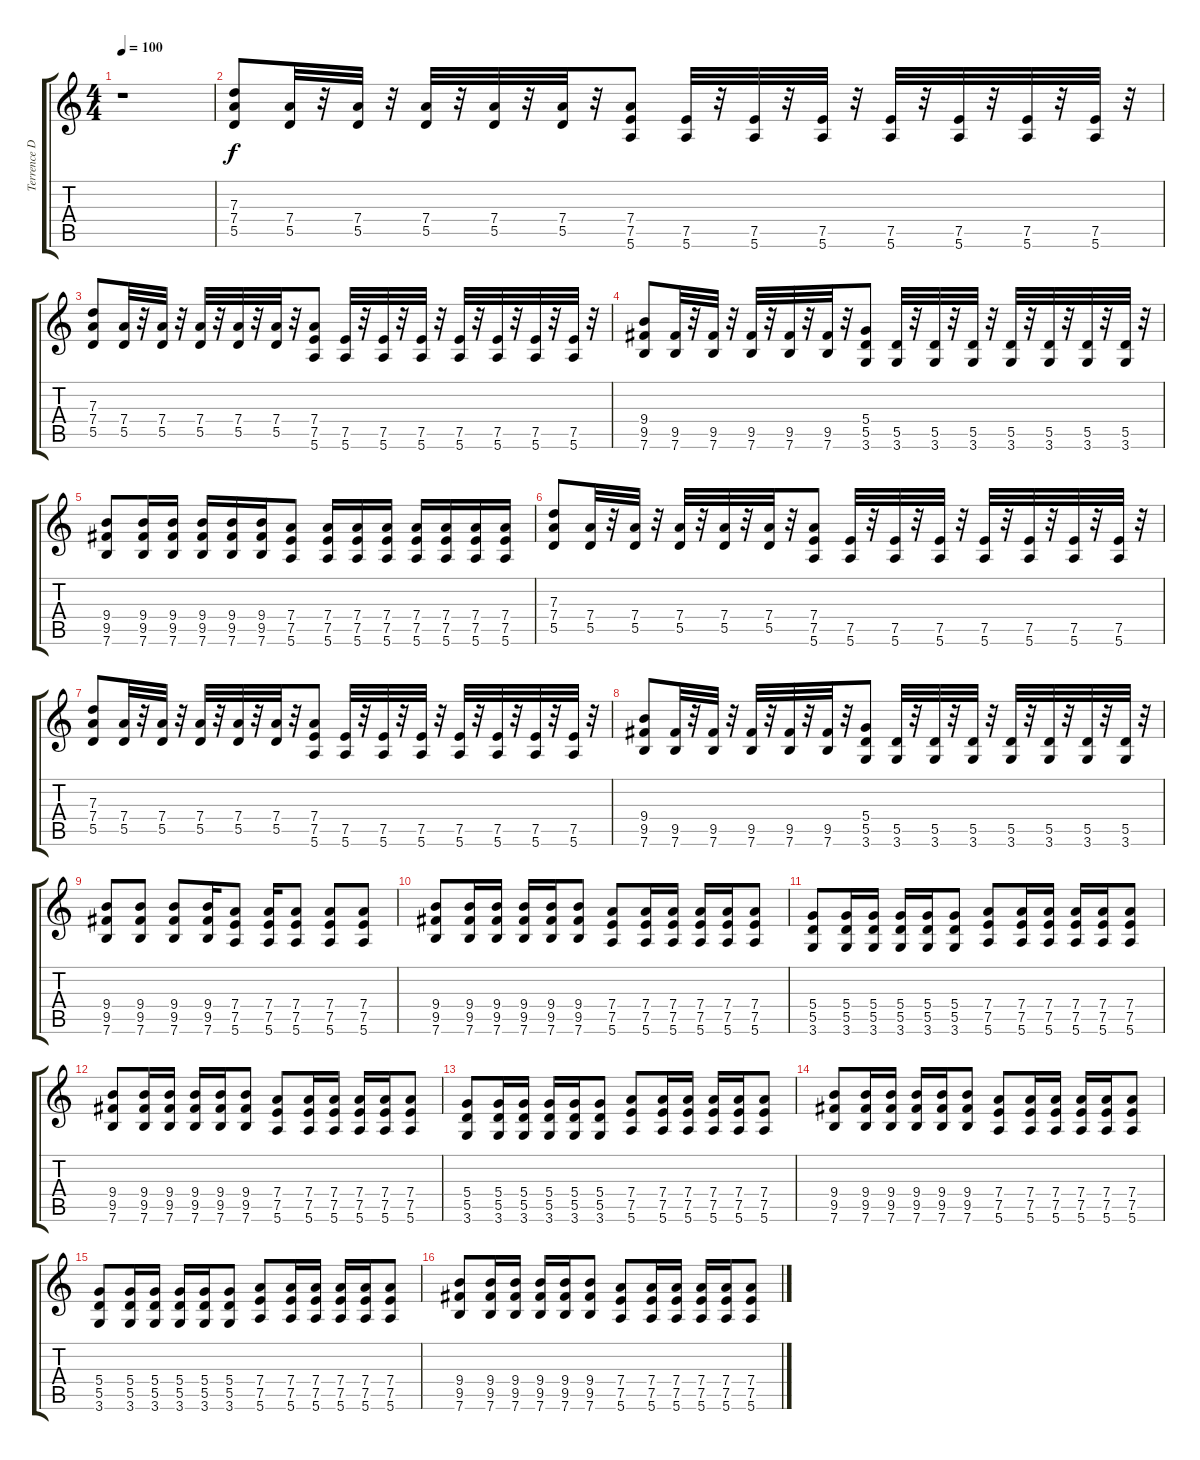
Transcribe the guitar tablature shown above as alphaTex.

\track ("Terrence Dist." "Terrence D") {instrument distortionguitar}
\staff {score tabs}
\tuning (E4 B3 G3 D3 A2 E2) {hide}
\ts (4 4)
\tempo 100
\clef g2
\ks c
r.1{dy f instrument distortionguitar} |
(7.3 7.4 5.5).8 (7.4 5.5).32 r.32 (7.4 5.5).32 r.32 (7.4 5.5).32 r.32 (7.4 5.5).32 r.32 (7.4 5.5).32 r.32 (7.4 7.5 5.6).8 (7.5 5.6).32 r.32 (7.5 5.6).32 r.32 (7.5 5.6).32 r.32 (7.5 5.6).32 r.32 (7.5 5.6).32 r.32 (7.5 5.6).32 r.32 (7.5 5.6).32 r.32 |
(7.3 7.4 5.5).8 (7.4 5.5).32 r.32 (7.4 5.5).32 r.32 (7.4 5.5).32 r.32 (7.4 5.5).32 r.32 (7.4 5.5).32 r.32 (7.4 7.5 5.6).8 (7.5 5.6).32 r.32 (7.5 5.6).32 r.32 (7.5 5.6).32 r.32 (7.5 5.6).32 r.32 (7.5 5.6).32 r.32 (7.5 5.6).32 r.32 (7.5 5.6).32 r.32 |
(9.4 9.5 7.6).8 (9.5 7.6).32 r.32 (9.5 7.6).32 r.32 (9.5 7.6).32 r.32 (9.5 7.6).32 r.32 (9.5 7.6).32 r.32 (5.4 5.5 3.6).8 (5.5 3.6).32 r.32 (5.5 3.6).32 r.32 (5.5 3.6).32 r.32 (5.5 3.6).32 r.32 (5.5 3.6).32 r.32 (5.5 3.6).32 r.32 (5.5 3.6).32 r.32 |
(9.4 9.5 7.6).8 (9.4 9.5 7.6).16 (9.4 9.5 7.6).16 (9.4 9.5 7.6).16 (9.4 9.5 7.6).16 (9.4 9.5 7.6).16 (7.4 7.5 5.6).8 (7.4 7.5 5.6).16 (7.4 7.5 5.6).16 (7.4 7.5 5.6).16 (7.4 7.5 5.6).16 (7.4 7.5 5.6).16 (7.4 7.5 5.6).16 (7.4 7.5 5.6).16 |
(7.3 7.4 5.5).8 (7.4 5.5).32 r.32 (7.4 5.5).32 r.32 (7.4 5.5).32 r.32 (7.4 5.5).32 r.32 (7.4 5.5).32 r.32 (7.4 7.5 5.6).8 (7.5 5.6).32 r.32 (7.5 5.6).32 r.32 (7.5 5.6).32 r.32 (7.5 5.6).32 r.32 (7.5 5.6).32 r.32 (7.5 5.6).32 r.32 (7.5 5.6).32 r.32 |
(7.3 7.4 5.5).8 (7.4 5.5).32 r.32 (7.4 5.5).32 r.32 (7.4 5.5).32 r.32 (7.4 5.5).32 r.32 (7.4 5.5).32 r.32 (7.4 7.5 5.6).8 (7.5 5.6).32 r.32 (7.5 5.6).32 r.32 (7.5 5.6).32 r.32 (7.5 5.6).32 r.32 (7.5 5.6).32 r.32 (7.5 5.6).32 r.32 (7.5 5.6).32 r.32 |
(9.4 9.5 7.6).8 (9.5 7.6).32 r.32 (9.5 7.6).32 r.32 (9.5 7.6).32 r.32 (9.5 7.6).32 r.32 (9.5 7.6).32 r.32 (5.4 5.5 3.6).8 (5.5 3.6).32 r.32 (5.5 3.6).32 r.32 (5.5 3.6).32 r.32 (5.5 3.6).32 r.32 (5.5 3.6).32 r.32 (5.5 3.6).32 r.32 (5.5 3.6).32 r.32 |
(9.4 9.5 7.6).8 (9.4 9.5 7.6).8 (9.4 9.5 7.6).8 (9.4 9.5 7.6).16 (7.4 7.5 5.6).8 (7.4 7.5 5.6).16 (7.4 7.5 5.6).8 (7.4 7.5 5.6).8 (7.4 7.5 5.6).8 |
(9.4 9.5 7.6).8 (9.4 9.5 7.6).16 (9.4 9.5 7.6).16 (9.4 9.5 7.6).16 (9.4 9.5 7.6).16 (9.4 9.5 7.6).8 (7.4 7.5 5.6).8 (7.4 7.5 5.6).16 (7.4 7.5 5.6).16 (7.4 7.5 5.6).16 (7.4 7.5 5.6).16 (7.4 7.5 5.6).8 |
(5.4 5.5 3.6).8 (5.4 5.5 3.6).16 (5.4 5.5 3.6).16 (5.4 5.5 3.6).16 (5.4 5.5 3.6).16 (5.4 5.5 3.6).8 (7.4 7.5 5.6).8 (7.4 7.5 5.6).16 (7.4 7.5 5.6).16 (7.4 7.5 5.6).16 (7.4 7.5 5.6).16 (7.4 7.5 5.6).8 |
(9.4 9.5 7.6).8 (9.4 9.5 7.6).16 (9.4 9.5 7.6).16 (9.4 9.5 7.6).16 (9.4 9.5 7.6).16 (9.4 9.5 7.6).8 (7.4 7.5 5.6).8 (7.4 7.5 5.6).16 (7.4 7.5 5.6).16 (7.4 7.5 5.6).16 (7.4 7.5 5.6).16 (7.4 7.5 5.6).8 |
(5.4 5.5 3.6).8 (5.4 5.5 3.6).16 (5.4 5.5 3.6).16 (5.4 5.5 3.6).16 (5.4 5.5 3.6).16 (5.4 5.5 3.6).8 (7.4 7.5 5.6).8 (7.4 7.5 5.6).16 (7.4 7.5 5.6).16 (7.4 7.5 5.6).16 (7.4 7.5 5.6).16 (7.4 7.5 5.6).8 |
(9.4 9.5 7.6).8 (9.4 9.5 7.6).16 (9.4 9.5 7.6).16 (9.4 9.5 7.6).16 (9.4 9.5 7.6).16 (9.4 9.5 7.6).8 (7.4 7.5 5.6).8 (7.4 7.5 5.6).16 (7.4 7.5 5.6).16 (7.4 7.5 5.6).16 (7.4 7.5 5.6).16 (7.4 7.5 5.6).8 |
(5.4 5.5 3.6).8 (5.4 5.5 3.6).16 (5.4 5.5 3.6).16 (5.4 5.5 3.6).16 (5.4 5.5 3.6).16 (5.4 5.5 3.6).8 (7.4 7.5 5.6).8 (7.4 7.5 5.6).16 (7.4 7.5 5.6).16 (7.4 7.5 5.6).16 (7.4 7.5 5.6).16 (7.4 7.5 5.6).8 |
(9.4 9.5 7.6).8 (9.4 9.5 7.6).16 (9.4 9.5 7.6).16 (9.4 9.5 7.6).16 (9.4 9.5 7.6).16 (9.4 9.5 7.6).8 (7.4 7.5 5.6).8 (7.4 7.5 5.6).16 (7.4 7.5 5.6).16 (7.4 7.5 5.6).16 (7.4 7.5 5.6).16 (7.4 7.5 5.6).8
